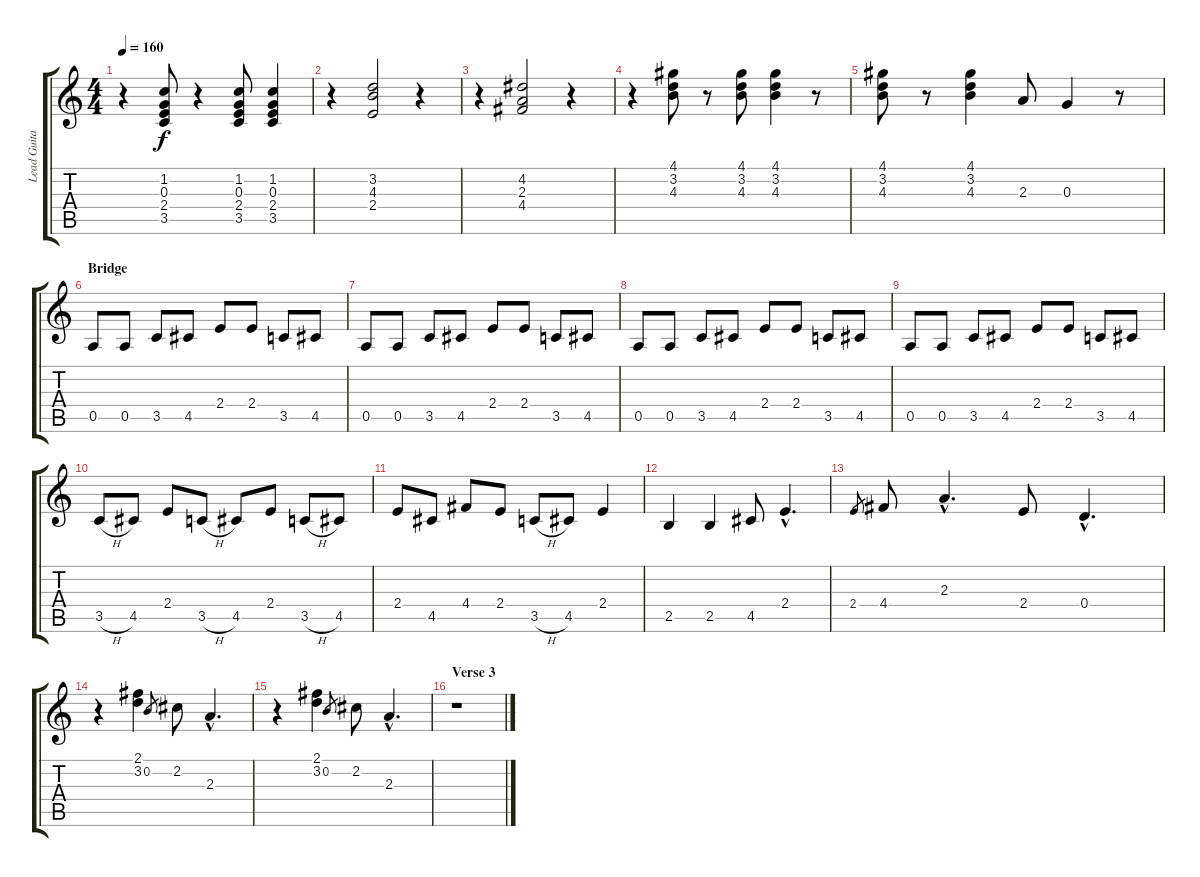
\track ("Lead Guitar" "Lead Guita") {instrument electricguitarclean}
\staff {score tabs}
\tuning (E4 B3 G3 D3 A2 E2) {hide}
\ts (4 4)
\tempo 160
\clef g2
\ks c
r.4{dy f} (1.2 0.3 2.4 3.5).8 r.4 (1.2 0.3 2.4 3.5).8 (1.2 0.3 2.4 3.5).4 |
r.4 (3.2 4.3 2.4).2 r.4 |
r.4 (4.2 2.3 4.4).2 r.4 |
r.4 (4.1 3.2 4.3).8 r.8 (4.1 3.2 4.3).8 (4.1 3.2 4.3).4 r.8 |
(4.1 3.2 4.3).8 r.8 (4.1 3.2 4.3).4 2.3.8 0.3.4 r.8 |
\section ("" "Bridge")
0.5.8 0.5.8 3.5.8 4.5.8 2.4.8 2.4.8 3.5.8 4.5.8 |
0.5.8 0.5.8 3.5.8 4.5.8 2.4.8 2.4.8 3.5.8 4.5.8 |
0.5.8 0.5.8 3.5.8 4.5.8 2.4.8 2.4.8 3.5.8 4.5.8 |
0.5.8 0.5.8 3.5.8 4.5.8 2.4.8 2.4.8 3.5.8 4.5.8 |
3.5{h}.8 4.5.8 2.4.8 3.5{h}.8 4.5.8 2.4.8 3.5{h}.8 4.5.8 |
2.4.8 4.5.8 4.4.8 2.4.8 3.5{h}.8 4.5.8 2.4.4 |
2.5.4 2.5.4 4.5.8 2.4{hac}.4{d} |
2.4.8{gr} 4.4.8 2.3{hac}.4{d} 2.4.8 0.4{hac}.4{d} |
r.4 (2.1 3.2).4 0.2.8{gr} 2.2.8 2.3{hac}.4{d} |
r.4 (2.1 3.2).4 0.2.8{gr} 2.2.8 2.3{hac}.4{d} |
\section ("" "Verse 3")
r.1
